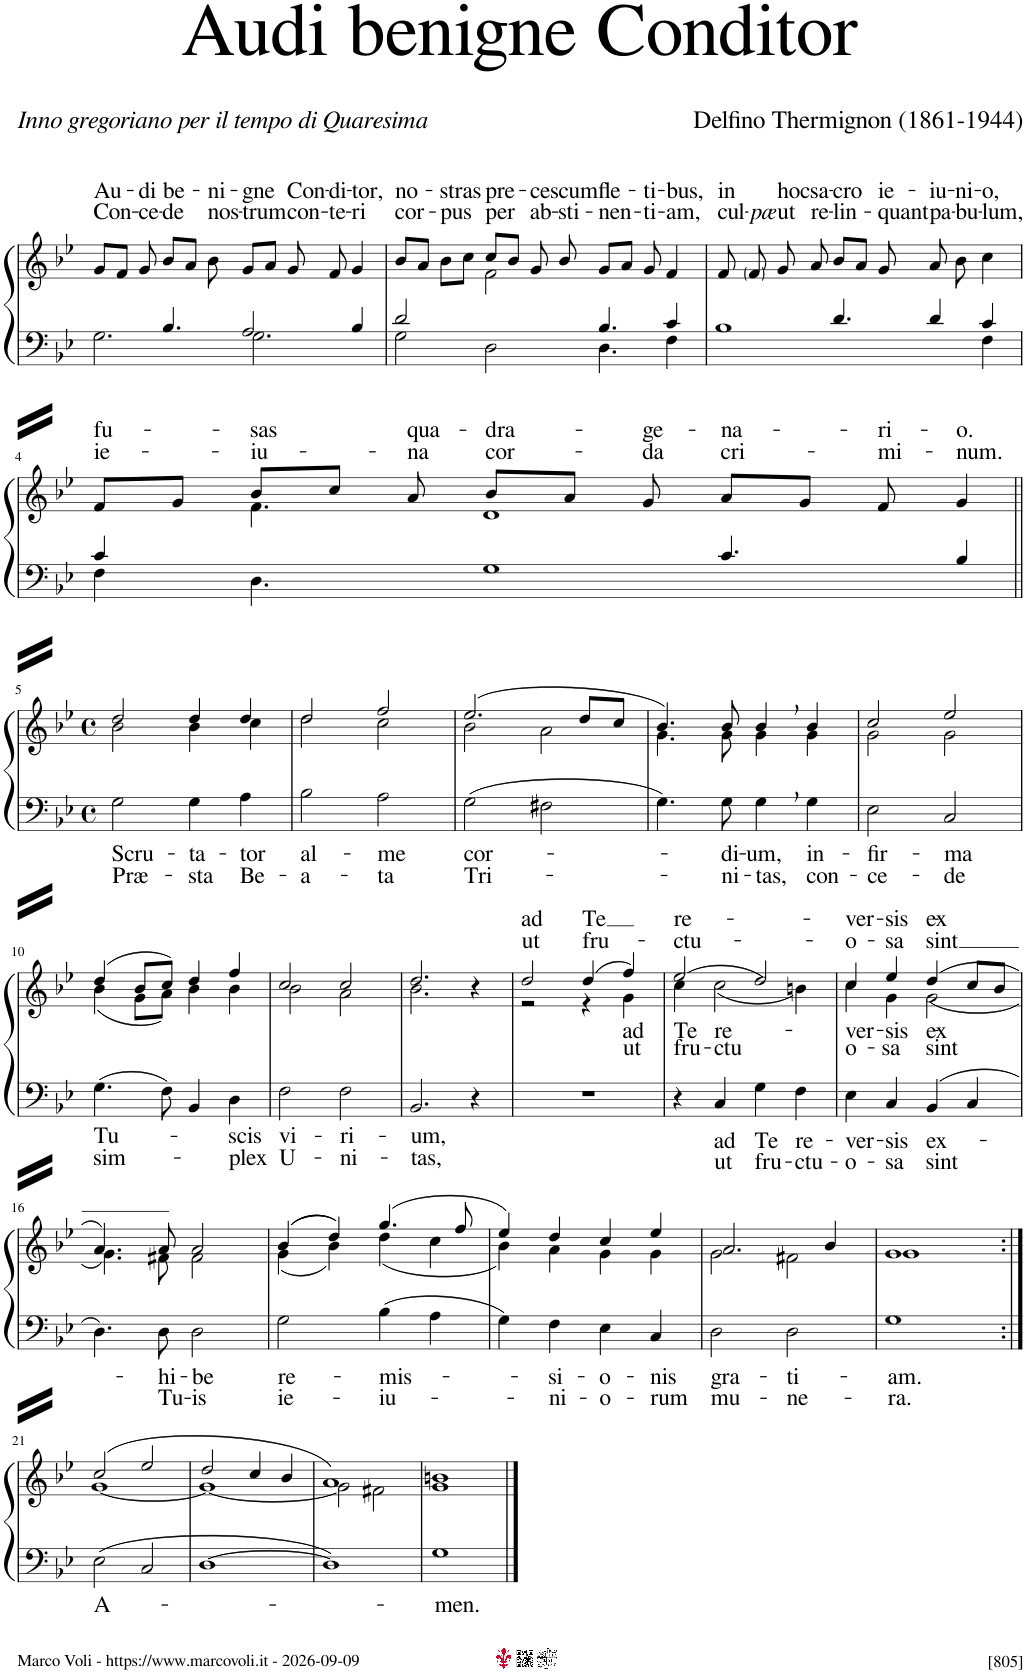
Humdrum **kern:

**kern	**kern	**text	**text	**kern	**text	**text	**kern	**text	**text	**kern
*part4	*part4	*part4	*part4	*part3	*part3	*part3	*part2	*part2	*part2	*part1
*staff5	*staff4	*staff4	*staff4	*staff3	*staff3	*staff3	*staff2	*staff2	*staff2	*staff1
*I"Organo	*	*	*	*I"Bass	*	*	*I"Alto	*	*	*I"Soprano
*clefF4	*clefG2	*	*	*clefF4	*	*	*clefG2	*	*	*clefG2
*k[b-e-]	*k[b-e-]	*	*	*k[b-e-]	*	*	*k[b-e-]	*	*	*k[b-e-]
=1	=1	=1	=1	=1	=1	=1	=1	=1	=1	=1
*^	*	*	*	*	*	*	*	*	*	*
!	!	!	!LO:LY:a	!LO:LY:a	!	!	!	!	!	!	!
4.ryy	2.G\	8g/L	Au-	Con-	1r	.	.	1r	.	.	1r
.	.	8f/J	.	.	.	.	.	.	.	.	.
!	!	!	!LO:LY:a	!LO:LY:a	!	!	!	!	!	!	!
.	.	8g/	-di	-ce-	.	.	.	.	.	.	.
!	!	!	!LO:LY:a	!LO:LY:a	!	!	!	!	!	!	!
4.B-/	.	8b-/L	be-	-de	.	.	.	.	.	.	.
.	.	8a/J	.	.	.	.	.	.	.	.	.
!	!	!	!LO:LY:a	!LO:LY:a	!	!	!	!	!	!	!
.	.	8b-\	-ni-	nos-	.	.	.	.	.	.	.
!	!	!	!LO:LY:a	!LO:LY:a	!	!	!	!	!	!	!
[4A/	[4G\	8g/L	-gne	-trum	.	.	.	.	.	.	.
.	.	8a/J	.	.	.	.	.	.	.	.	.
!	!	!	!LO:LY:a	!LO:LY:a	!	!	!	!	!	!	!
4ryy	2ryy	8g/	Con-	con-	2r	.	.	2r	.	.	2r
!	!	!	!LO:LY:a	!LO:LY:a	!	!	!	!	!	!	!
.	.	8f/	-di-	-te-	.	.	.	.	.	.	.
!	!	!	!LO:LY:a	!LO:LY:a	!	!	!	!	!	!	!
4B-/	.	4g/	-tor,	-ri	.	.	.	.	.	.	.
=2	=2	=2	=2	=2	=2	=2	=2	=2	=2	=2	=2
!	!	!	!LO:LY:a	!LO:LY:a	!	!	!	!	!	!	!
*	*	*^	*	*	*	*	*	*	*	*	*
2d/	2G\	8b-/L	2ryy	no-	cor-	1r	.	.	1r	.	.	1r
.	.	8a/J	.	.	.	.	.	.	.	.	.	.
!	!	!	!	!LO:LY:a	!LO:LY:a	!	!	!	!	!	!	!
.	.	8b-\L	.	-stras	-pus	.	.	.	.	.	.	.
.	.	8cc\J	.	.	.	.	.	.	.	.	.	.
!	!	!	!	!LO:LY:a	!LO:LY:a	!	!	!	!	!	!	!
4A/]	2G\]	8cc/L	2f\	pre-	per	.	.	.	.	.	.	.
.	.	8b-/J	.	.	.	.	.	.	.	.	.	.
!	!	!	!	!LO:LY:a	!LO:LY:a	!	!	!	!	!	!	!
2ryy	.	8g/	.	-ces	ab-	.	.	.	.	.	.	.
!	!	!	!	!LO:LY:a	!LO:LY:a	!	!	!	!	!	!	!
.	.	8b-/	.	cum	-sti-	.	.	.	.	.	.	.
!	!	!	!	!LO:LY:a	!LO:LY:a	!	!	!	!	!	!	!
.	2D\	8g/L	2ryy	fle-	-nen-	2r	.	.	2r	.	.	2r
.	.	8a/J	.	.	.	.	.	.	.	.	.	.
!	!	!	!	!LO:LY:a	!LO:LY:a	!	!	!	!	!	!	!
4.B-/	.	8g/	.	-ti-	-ti-	.	.	.	.	.	.	.
!	!	!	!	!LO:LY:a	!LO:LY:a	!	!	!	!	!	!	!
.	.	4f/	.	-bus,	-am,	.	.	.	.	.	.	.
.	4.D\	.	2ryy	.	.	8r	.	.	8r	.	.	8r
4c/	.	2ryy	.	.	.	2ryy	.	.	2ryy	.	.	2ryy
4ryy	4F\	.	.	.	.	.	.	.	.	.	.	.
.	.	.	8ryy	.	.	.	.	.	.	.	.	.
=3	=3	=3	=3	=3	=3	=3	=3	=3	=3	=3	=3	=3
!	!	!	!	!LO:LY:a	!LO:LY:a	!	!	!	!	!	!	!
*	*	*v	*v	*	*	*	*	*	*	*	*	*
4.ryy	1B-	8f/	in	cul-	1r	.	.	1r	.	.	1r
!	!	!	!	!LO:LY:a	!	!	!	!	!	!	!
.	.	8f/	.	-pæ	.	.	.	.	.	.	.
!	!	!	!LO:LY:a	!LO:LY:a	!	!	!	!	!	!	!
.	.	8g/	hoc	ut	.	.	.	.	.	.	.
!	!	!	!LO:LY:a	!LO:LY:a	!	!	!	!	!	!	!
8ryy	.	8a/	sa-	re-	.	.	.	.	.	.	.
!	!	!	!LO:LY:a	!LO:LY:a	!	!	!	!	!	!	!
4.d/	.	8b-/L	-cro	-lin-	.	.	.	.	.	.	.
.	.	8a/J	.	.	.	.	.	.	.	.	.
!	!	!	!LO:LY:a	!LO:LY:a	!	!	!	!	!	!	!
.	.	8g/	ie-	-quant	.	.	.	.	.	.	.
!	!	!	!LO:LY:a	!LO:LY:a	!	!	!	!	!	!	!
[8d/	.	8a/	-iu-	pa-	.	.	.	.	.	.	.
!	!	!	!LO:LY:a	!LO:LY:a	!	!	!	!	!	!	!
8ryy	8ryy	8b-\	-ni-	-bu-	4r	.	.	4r	.	.	4r
!	!	!	!LO:LY:a	!LO:LY:a	!	!	!	!	!	!	!
4c/	4F\	4cc\	-o,	-lum,	.	.	.	.	.	.	.
.	.	.	.	.	8r	.	.	8r	.	.	8r
!!LO:LB:g=z
=4	=4	=4	=4	=4	=4	=4	=4	=4	=4	=4	=4
!	!	!	!LO:LY:a	!LO:LY:a	!	!	!	!	!	!	!
*	*	*^	*	*	*	*	*	*	*	*	*
4c/	4F\	8f/L	4ryy	fu-	ie-	1r	.	.	1r	.	.	1r
.	.	8g/J	.	.	.	.	.	.	.	.	.	.
!	!	!	!	!LO:LY:a	!LO:LY:a	!	!	!	!	!	!	!
8d/]	4.D\	8b-/L	4.f\	-sas	-iu-	.	.	.	.	.	.	.
4ryy	.	8cc/J	.	.	.	.	.	.	.	.	.	.
!	!	!	!	!LO:LY:a	!LO:LY:a	!	!	!	!	!	!	!
.	.	8a/	.	qua-	-na	.	.	.	.	.	.	.
!	!	!	!	!LO:LY:a	!LO:LY:a	!	!	!	!	!	!	!
4ryy	[4.G	8b-/L	[4.d	-dra-	cor-	.	.	.	.	.	.	.
.	.	8a/J	.	.	.	.	.	.	.	.	.	.
!	!	!	!	!LO:LY:a	!LO:LY:a	!	!	!	!	!	!	!
4ryy	.	8g/	.	-ge-	-da	.	.	.	.	.	.	.
!	!	!	!	!LO:LY:a	!LO:LY:a	!	!	!	!	!	!	!
.	2.ryy	8a/L	8ryy	-na-	cri-	4r	.	.	4r	.	.	2r
4.c/	.	8g/J	2ryy	.	.	.	.	.	.	.	.	.
!	!	!	!	!LO:LY:a	!LO:LY:a	!	!	!	!	!	!	!
.	.	8f/	.	-ri-	-mi-	4r	.	.	4r	.	.	.
!	!	!	!	!LO:LY:a	!LO:LY:a	!	!	!	!	!	!	!
.	.	4g/	.	-o.	-num.	.	.	.	.	.	.	.
4B-/	.	.	.	.	.	8r	.	.	8r	.	.	8r
.	.	8ryy	8ryy	.	.	8ryy	.	.	8ryy	.	.	8ryy
*v	*v	*	*	*	*	*	*	*	*	*	*	*
*	*v	*v	*	*	*	*	*	*	*	*	*
!!LO:LB:g=z
=5||	=5||	=5||	=5||	=5||	=5||	=5||	=5||	=5||	=5||	=5||
*M4/4	*M4/4	*	*	*M4/4	*	*	*M4/4	*	*	*M4/4
*met(c)	*met(c)	*	*	*met(c)	*	*	*met(c)	*	*	*met(c)
*	*^	*	*	*	*	*	*	*	*	*
!	!	!	!	!	!	!LO:LY:b	!LO:LY:b	!	!	!	!
*	*v	*v	*	*	*	*	*	*^	*	*	*
1r	1r	.	.	2G\	Scru-	Præ-	2dd/	2b-\	.	.	1r
!	!	!	!	!	!LO:LY:b	!LO:LY:b	!	!	!	!	!
.	.	.	.	4G\	-ta-	-sta	4dd/	4b-\	.	.	.
!	!	!	!	!	!LO:LY:b	!LO:LY:b	!	!	!	!	!
.	.	.	.	4A\	-tor	Be-	4dd/	4cc\	.	.	.
8%5G]	8%5d]	.	.	2ryy	.	.	2ryy	2ryy	.	.	2ryy
.	.	.	.	8ryy	.	.	8ryy	8ryy	.	.	8ryy
=6	=6	=6	=6	=6	=6	=6	=6	=6	=6	=6	=6
!	!	!	!	!	!LO:LY:b	!LO:LY:b	!	!	!	!	!
1r	1r	.	.	2B-\	al-	-a-	2dd/	2dd\	.	.	1r
!	!	!	!	!	!LO:LY:b	!LO:LY:b	!	!	!	!	!
.	.	.	.	2A\	-me	-ta	2ff/	2cc\	.	.	.
=7	=7	=7	=7	=7	=7	=7	=7	=7	=7	=7	=7
!	!	!	!	!	!LO:LY:b	!LO:LY:b	!	!	!	!	!
1r	1r	.	.	(2G\	cor-	Tri-	(2.ee-/	2b-\	.	.	1r
.	.	.	.	2F#X\	.	.	.	2a\	.	.	.
.	.	.	.	.	.	.	8dd/L	.	.	.	.
.	.	.	.	.	.	.	8cc/J	.	.	.	.
=8	=8	=8	=8	=8	=8	=8	=8	=8	=8	=8	=8
1r	1r	.	.	4.G\)	.	.	4.b-/)	4.g\	.	.	1r
!	!	!	!	!	!LO:LY:b	!LO:LY:b	!	!	!	!	!
.	.	.	.	8G\	-di-	-ni-	8b-/	8g\	.	.	.
!	!	!	!	!	!LO:LY:b	!LO:LY:b	!	!	!	!	!
.	.	.	.	4G,\	-um,	-tas,	4b-,/	4g\	.	.	.
!	!	!	!	!	!LO:LY:b	!LO:LY:b	!	!	!	!	!
.	.	.	.	4G\	in-	con-	4b-/	4g\	.	.	.
=9	=9	=9	=9	=9	=9	=9	=9	=9	=9	=9	=9
!	!	!	!	!	!LO:LY:b	!LO:LY:b	!	!	!	!	!
1r	1r	.	.	2E-\	fir-	-ce-	2cc/	2g\	.	.	1r
!	!	!	!	!	!LO:LY:b	!LO:LY:b	!	!	!	!	!
.	.	.	.	2C/	-ma	-de	2ee-/	2g\	.	.	.
!!LO:LB:g=z
=10	=10	=10	=10	=10	=10	=10	=10	=10	=10	=10	=10
!	!	!	!	!	!LO:LY:b	!LO:LY:b	!	!	!	!	!
1r	1r	.	.	(4.G\	Tu-	sim-	(4dd/	(4b-\	.	.	1r
.	.	.	.	.	.	.	8b-/L	8g\L	.	.	.
.	.	.	.	8F\)	.	.	8cc/J)	8a\J)	.	.	.
.	.	.	.	4BB-/	.	.	4dd/	4b-\	.	.	.
!	!	!	!	!	!LO:LY:b	!LO:LY:b	!	!	!	!	!
.	.	.	.	4D\	scis	-plex	4ff/	4b-\	.	.	.
=11	=11	=11	=11	=11	=11	=11	=11	=11	=11	=11	=11
!	!	!	!	!	!LO:LY:b	!LO:LY:b	!	!	!	!	!
1r	1r	.	.	2F\	vi-	U-	2cc/	2b-\	.	.	1r
!	!	!	!	!	!LO:LY:b	!LO:LY:b	!	!	!	!	!
.	.	.	.	2F\	-ri-	-ni-	2cc/	2a\	.	.	.
=12	=12	=12	=12	=12	=12	=12	=12	=12	=12	=12	=12
!	!	!	!	!	!LO:LY:b	!LO:LY:b	!	!	!	!	!
1r	1r	.	.	2.BB-/	-um,	-tas,	2.dd/	2.b-\	.	.	2r
.	.	.	.	.	.	.	.	.	.	.	4r
.	.	.	.	4r	.	.	4r	4ryy	.	.	4r
=13	=13	=13	=13	=13	=13	=13	=13	=13	=13	=13	=13
!	!	!	!	!	!	!	!	!	!LO:LY:a	!LO:LY:a	!
1r	1r	.	.	1r	.	.	2dd/	2r	ad	ut	1r
!	!	!	!	!	!	!	!	!	!LO:LY:a	!LO:LY:a	!
.	.	.	.	.	.	.	(4dd/	4r	Te	fru-	.
!	!	!	!	!	!	!	!	!	!LO:LY:b	!LO:LY:b	!
.	.	.	.	.	.	.	4ff/)	4g\	ad	ut	.
=14	=14	=14	=14	=14	=14	=14	=14	=14	=14	=14	=14
!	!	!	!	!	!	!	!	!	!LO:LY:a	!LO:LY:a	!
!	!	!	!	!	!	!	!	!	!LO:LY:b	!LO:LY:b	!
1r	1r	.	.	4r	.	.	(2ee-/	4cc\	Te	fru-	1r
!	!	!	!	!	!LO:LY:b	!LO:LY:b	!	!	!LO:LY:b	!LO:LY:b	!
.	.	.	.	4C/	ad	ut	.	(2cc\	-re-	-ctu-	.
!	!	!	!	!	!LO:LY:b	!LO:LY:b	!	!	!	!	!
.	.	.	.	4G\	Te	fru-	2dd/)	.	.	.	.
!	!	!	!	!	!LO:LY:b	!LO:LY:b	!	!	!	!	!
.	.	.	.	4F\	re-	-ctu-	.	4bn\)	.	.	.
=15	=15	=15	=15	=15	=15	=15	=15	=15	=15	=15	=15
!	!	!	!	!	!LO:LY:b	!LO:LY:b	!	!	!LO:LY:a	!LO:LY:b	!
!	!	!	!	!	!	!	!	!	!LO:LY:b	!	!
1r	1r	.	.	4E-\	-ver-	-o-	4cc/	4cc\	-ver-	-o-	1r
!	!	!	!	!	!LO:LY:b	!LO:LY:b	!	!	!LO:LY:a	!LO:LY:a	!
!	!	!	!	!	!	!	!	!	!LO:LY:b	!LO:LY:b	!
.	.	.	.	4C/	-sis	-sa	4ee-/	4g\	-sis	-sa	.
!	!	!	!	!	!LO:LY:b	!LO:LY:b	!	!	!LO:LY:a	!LO:LY:a	!
!	!	!	!	!	!	!	!	!	!LO:LY:b	!LO:LY:b	!
.	.	.	.	(4BB-/	ex-	sint	(4dd/	(2g\	ex-	sint	.
.	.	.	.	4C/	.	.	8cc/L	.	.	.	.
.	.	.	.	.	.	.	8b-/J	.	.	.	.
!!LO:LB:g=z
=16	=16	=16	=16	=16	=16	=16	=16	=16	=16	=16	=16
1r	1r	.	.	4.D\)	.	.	4.a/)	4.g\)	.	.	1r
!	!	!	!	!	!LO:LY:b	!LO:LY:b	!	!	!	!	!
.	.	.	.	8D\	-hi-	Tu-	8a/	8f#X\	.	.	.
!	!	!	!	!	!LO:LY:b	!LO:LY:b	!	!	!	!	!
.	.	.	.	2D\	-be	-is	2a/	2f#\	.	.	.
=17	=17	=17	=17	=17	=17	=17	=17	=17	=17	=17	=17
!	!	!	!	!	!LO:LY:b	!LO:LY:b	!	!	!	!	!
1r	1r	.	.	2G\	re-	ie-	((4b-/	(4g\	.	.	1r
.	.	.	.	.	.	.	4dd/))	4b-\)	.	.	.
!	!	!	!	!	!LO:LY:b	!LO:LY:b	!	!	!	!	!
.	.	.	.	(4B-\	-mis-	-iu-	(4.gg/	(4dd\	.	.	.
.	.	.	.	4A\	.	.	.	4cc\	.	.	.
.	.	.	.	.	.	.	8ff/	.	.	.	.
=18	=18	=18	=18	=18	=18	=18	=18	=18	=18	=18	=18
1r	1r	.	.	4G\)	.	.	4ee-/)	4b-\)	.	.	1r
!	!	!	!	!	!LO:LY:b	!LO:LY:b	!	!	!	!	!
.	.	.	.	4F\	-si-	-ni-	4dd/	4a\	.	.	.
!	!	!	!	!	!LO:LY:b	!LO:LY:b	!	!	!	!	!
.	.	.	.	4E-\	-o-	-o-	4cc/	4g\	.	.	.
!	!	!	!	!	!LO:LY:b	!LO:LY:b	!	!	!	!	!
.	.	.	.	4C/	-nis	-rum	4ee-/	4g\	.	.	.
=19	=19	=19	=19	=19	=19	=19	=19	=19	=19	=19	=19
!	!	!	!	!	!LO:LY:b	!LO:LY:b	!	!	!	!	!
1r	1r	.	.	2D\	gra-	mu-	2.a/	2g\	.	.	1r
!	!	!	!	!	!LO:LY:b	!LO:LY:b	!	!	!	!	!
.	.	.	.	2D\	-ti-	-ne-	.	2f#X\	.	.	.
.	.	.	.	.	.	.	4b-/	.	.	.	.
=20	=20	=20	=20	=20	=20	=20	=20	=20	=20	=20	=20
!	!	!	!	!	!LO:LY:b	!LO:LY:b	!	!	!	!	!
1r	1r	.	.	1G	-am.	-ra.	1g	1g	.	.	1r
!!LO:LB:g=z
=21:|!	=21:|!	=21:|!	=21:|!	=21:|!	=21:|!	=21:|!	=21:|!	=21:|!	=21:|!	=21:|!	=21:|!
!	!	!	!	!	!LO:LY:b	!	!	!	!	!	!
1r	1r	.	.	(2E-\	A-	.	(2cc/	[1g	.	.	1r
.	.	.	.	2C/	.	.	2ee-/	.	.	.	.
=22	=22	=22	=22	=22	=22	=22	=22	=22	=22	=22	=22
1r	1r	.	.	[1D	.	.	2dd/	1g_	.	.	1r
.	.	.	.	.	.	.	4cc/	.	.	.	.
.	.	.	.	.	.	.	4b-/	.	.	.	.
=23	=23	=23	=23	=23	=23	=23	=23	=23	=23	=23	=23
1r	1r	.	.	1D])	.	.	1a)	2g\]	.	.	1r
.	.	.	.	.	.	.	.	2f#X\	.	.	.
=24	=24	=24	=24	=24	=24	=24	=24	=24	=24	=24	=24
!	!	!	!	!	!LO:LY:b	!	!	!	!	!	!
1r	1r	.	.	1G	-men.	.	1bn	1g	.	.	1r
*	*	*	*	*	*	*	*v	*v	*	*	*
==	==	==	==	==	==	==	==	==	==	==
*-	*-	*-	*-	*-	*-	*-	*-	*-	*-	*-
